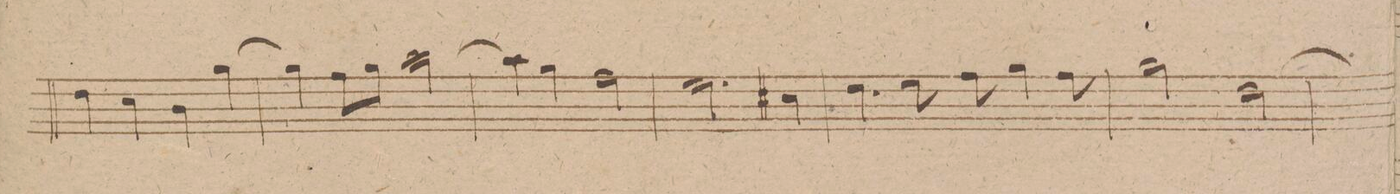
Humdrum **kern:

**kern	**dynam
*I"Clarinetto 1mo in. A.	*
*clefG2	*
*k[f#c#g#d#]	*
*met(c)	*
*M4/4	*
4b\]	.
4a\	.
4g#\	.
[4ee\	.
=264	=264
4ee\]	.
8dd#\L	.
8ee\J	.
[2ff#\	.
=265	=265
4ff#\]	.
4ee\	.
2dd#\	.
=266	=266
2.cc#\	.
4a#X\	.
=267	=267
4.b\	.
8cc#\	.
8dd#\	.
4ee\	.
8dd#\	.
=268	=268
2ee\	.
[2b\	.
=269	=269
*-	*-
